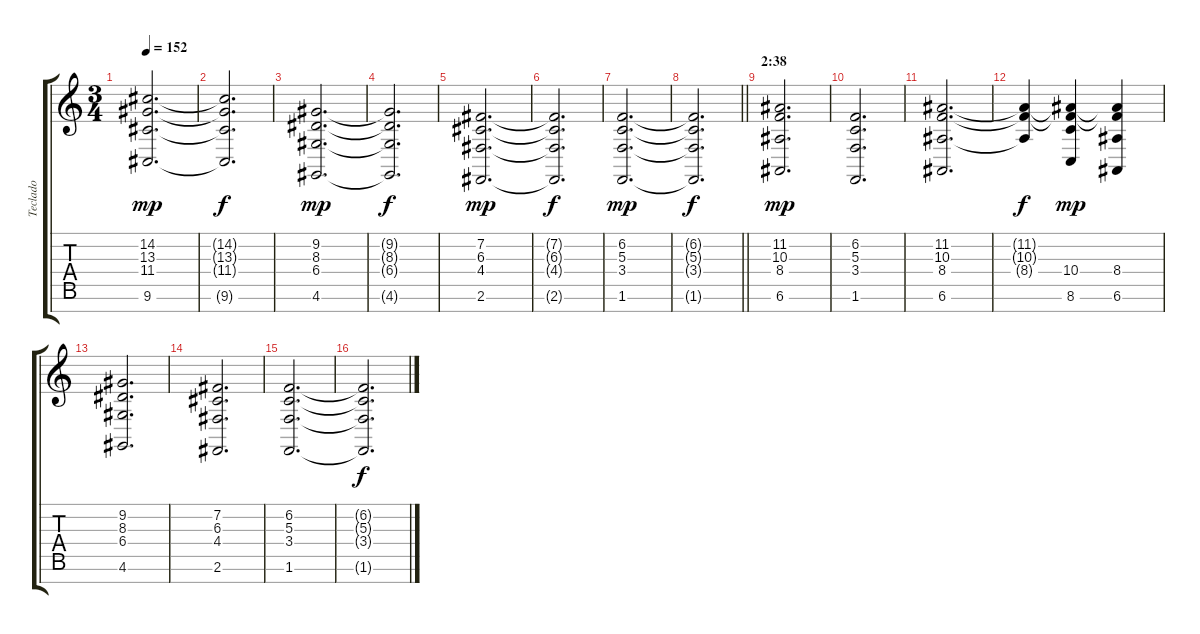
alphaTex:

\track ("Teclado" "Teclado") {instrument stringensemble1}
\staff {score tabs}
\tuning (E4 B3 G3 D3 A2 E2 B1) {hide}
\ts (3 4)
\tempo 152
\clef g2
\ks c
(14.2 13.3 11.4 9.6).2{d dy mp} |
(14.2{t} 13.3{t} 11.4{t} 9.6{t}).2{d dy f} |
(9.2 8.3 6.4 4.6).2{d dy mp} |
(9.2{t} 8.3{t} 6.4{t} 4.6{t}).2{d dy f} |
(7.2 6.3 4.4 2.6).2{d dy mp} |
(7.2{t} 6.3{t} 4.4{t} 2.6{t}).2{d dy f} |
(6.2 5.3 3.4 1.6).2{d dy mp} |
\barLineRight lightlight
(6.2{t} 5.3{t} 3.4{t} 1.6{t}).2{d dy f} |
\section ("" "2:38")
(11.2 10.3 8.4 6.6).2{d dy mp} |
(6.2 5.3 3.4 1.6).2{d} |
(11.2 10.3 8.4 6.6).2{d} |
(11.2{t} 10.3{t} 8.4{t}).4{dy f} (11.2{t} 10.3{t} 10.4 8.6).4{dy mp} (11.2{t} 10.3{t} 8.4 6.6).4 |
(9.2 8.3 6.4 4.6).2{d} |
(7.2 6.3 4.4 2.6).2{d} |
(6.2 5.3 3.4 1.6).2{d} |
(6.2{t} 5.3{t} 3.4{t} 1.6{t}).2{d dy f}
